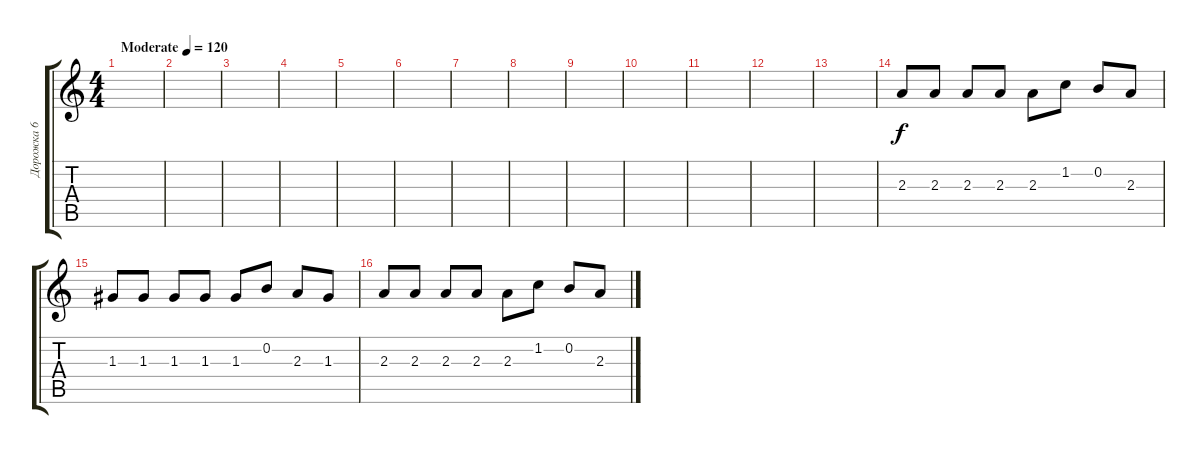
\track ("Дорожка 6" "Дорожка 6") {instrument acousticguitarsteel}
\staff {score tabs}
\tuning (E4 B3 G3 D3 A2 E2) {hide}
\ts (4 4)
\tempo (120 "Moderate")
\clef g2
\ks c
|
|
|
|
|
|
|
|
|
|
|
|
|
2.3.8 2.3.8 2.3.8 2.3.8 2.3.8 1.2.8 0.2.8 2.3.8 |
1.3.8 1.3.8 1.3.8 1.3.8 1.3.8 0.2.8 2.3.8 1.3.8 |
2.3.8 2.3.8 2.3.8 2.3.8 2.3.8 1.2.8 0.2.8 2.3.8
